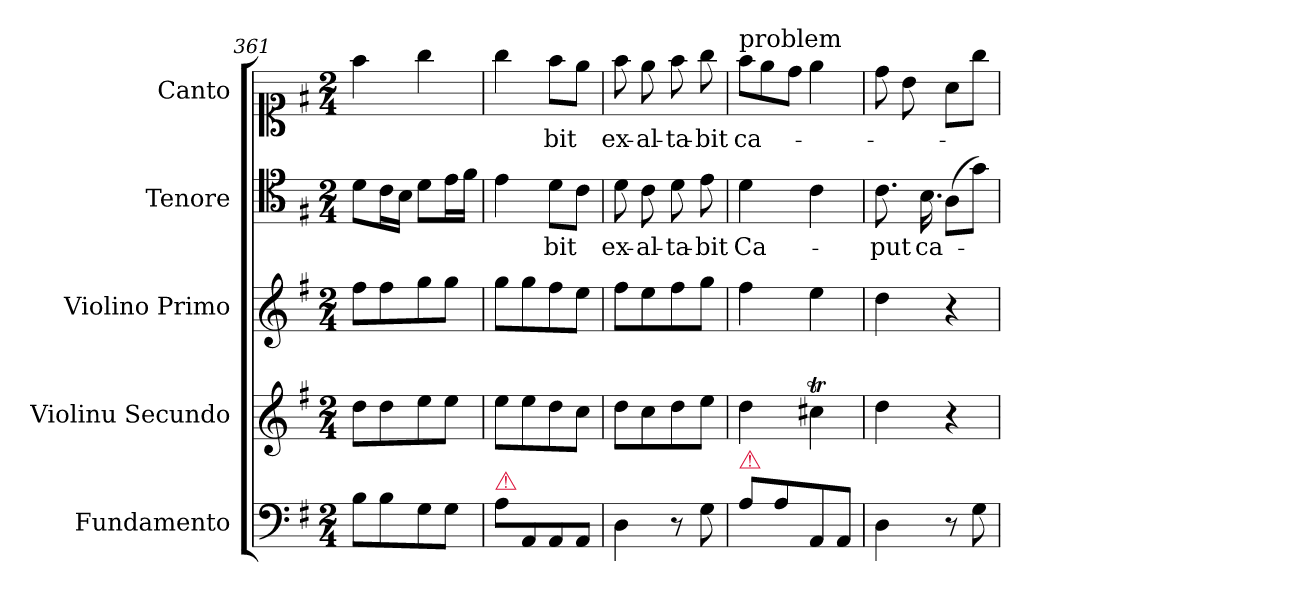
**kern	**kern	**kern	**kern	**text	**kern	**text
*part5	*part4	*part3	*part2	*part2	*part1	*part1
*staff5	*staff4	*staff3	*staff2	*staff2	*staff1	*staff1
*I"Fundamento	*I"Violinu Secundo	*I"Violino Primo	*I"Tenore	*	*I"Canto	*
*	*I'vl 2	*I'vl 1	*I'T	*	*	*
*clefF4	*clefG2	*clefG2	*clefC4	*	*clefC1	*
*k[f#]	*k[f#]	*k[f#]	*k[f#]	*	*k[f#]	*
*G:	*G:	*G:	*G:	*	*G:	*
*M2/4	*M2/4	*M2/4	*M2/4	*	*M2/4	*
=361	=361	=361	=361	=361	=361	=361
8B\L	8dd\L	8ff#\L	8d\L	.	4ff#\	.
8B\	8dd\	8ff#\	16c\L	.	.	.
.	.	.	16B\JJ	.	.	.
8G\	8ee\	8gg\	8d\L	.	4gg\	.
8G\J	8ee\J	8gg\J	16e\L	.	.	.
.	.	.	16f#\JJ	.	.	.
=362	=362	=362	=362	=362	=362	=362
!LO:TX:a:color=crimson:t=⚠	!	!	!	!	!	!
8A\L	8ee\L	8gg\L	4e\	.	4gg\	.
8AA/	8ee\	8gg\	.	.	.	.
8AA/	8dd\	8ff#\	8d\L	-bit	8ff#\L	-bit
8AA/J	8cc\J	8ee\J	8c\J	.	8ee\J	.
=363	=363	=363	=363	=363	=363	=363
4D\	8dd\L	8ff#\L	8d\	ex-	8ff#\	ex-
.	8cc\	8ee\	8c\	-al-	8ee\	-al-
8r	8dd\	8ff#\	8d\	-ta-	8ff#\	-ta-
8G\	8ee\J	8gg\J	8e\	-bit	8gg\	-bit
=364	=364	=364	=364	=364	=364	=364
*	*	*	*	*	*Xtuplet	*
!	!	!	!	!	!LO:TX:a:t=problem	!
!LO:TX:a:color=crimson:t=⚠	!	!	!	!	!	!
8A\L	4dd\	4ff#\	4d\	Ca-	12ff#\L	ca-
.	.	.	.	.	12ee\	.
8A\	.	.	.	.	.	.
.	.	.	.	.	12dd\J	.
8AA/	4cc#Xt\	4ee\	4c\	.	4ee\	.
8AA/J	.	.	.	.	.	.
=365	=365	=365	=365	=365	=365	=365
4D\	4dd\	4dd\	8.c\	-put	8dd\	.
.	.	.	.	.	8b\	.
!	!	!	!LO:N:vis=16.	!	!	!
.	.	.	16B\	ca-	.	.
8r	4r	4r	(8A\L	.	8a\L	.
8G\	.	.	8g\J)	.	8gg\J	.
=	=	=	=	=	=	=
*-	*-	*-	*-	*-	*-	*-
